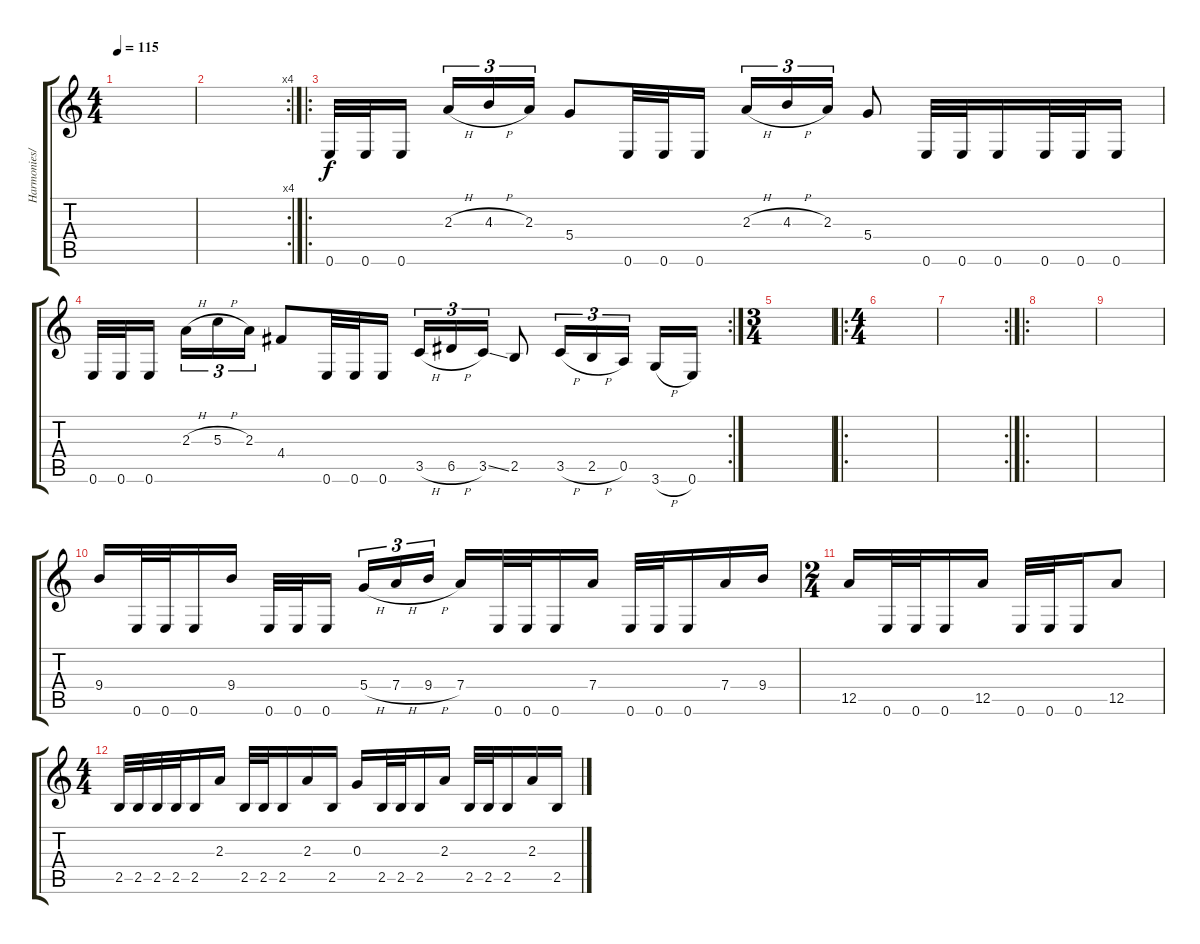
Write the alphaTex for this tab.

\track ("Harmonies/Fills" "Harmonies/") {instrument distortionguitar}
\staff {score tabs}
\tuning (E4 B3 G3 D3 A2 E2) {hide}
\ts (4 4)
\tempo 115
\clef g2
\ks c
|
\rc 4
|
\ro
0.6.32 0.6.32 0.6.16 2.3{h}.16{tu (3 2)} 4.3{h}.16{tu (3 2)} 2.3.16{tu (3 2)} 5.4.8 0.6.32 0.6.32 0.6.16 2.3{h}.16{tu (3 2)} 4.3{h}.16{tu (3 2)} 2.3.16{tu (3 2)} 5.4.8 0.6.32 0.6.32 0.6.16 0.6.32 0.6.32 0.6.16 |
\rc 2
0.6.32 0.6.32 0.6.16 2.3{h}.16{tu (3 2)} 5.3{h}.16{tu (3 2)} 2.3.16{tu (3 2)} 4.4.8 0.6.32 0.6.32 0.6.16 3.5{h}.16{tu (3 2)} 6.5{h}.16{tu (3 2)} 3.5{ss}.16{tu (3 2)} 2.5.8 3.5{h}.16{tu (3 2)} 2.5{h}.16{tu (3 2)} 0.5.16{tu (3 2)} 3.6{h}.16 0.6.16 |
\ts (3 4)
|
\ro
\ts (4 4)
|
\rc 2
|
\ro
|
|
9.4.16 0.6.32 0.6.32 0.6.16 9.4.16 0.6.32 0.6.32 0.6.16 5.4{h}.16{tu (3 2)} 7.4{h}.16{tu (3 2)} 9.4{h}.16{tu (3 2)} 7.4.16 0.6.32 0.6.32 0.6.16 7.4.16 0.6.32 0.6.32 0.6.16 7.4.16 9.4.16 |
\ts (2 4)
12.5.16 0.6.32 0.6.32 0.6.16 12.5.16 0.6.32 0.6.32 0.6.16 12.5.8 |
\ts (4 4)
2.5.32 2.5.32 2.5.32 2.5.32 2.5.16 2.3.16 2.5.32 2.5.32 2.5.16 2.3.16 2.5.16 0.3.16 2.5.32 2.5.32 2.5.16 2.3.16 2.5.32 2.5.32 2.5.16 2.3.16 2.5.16
